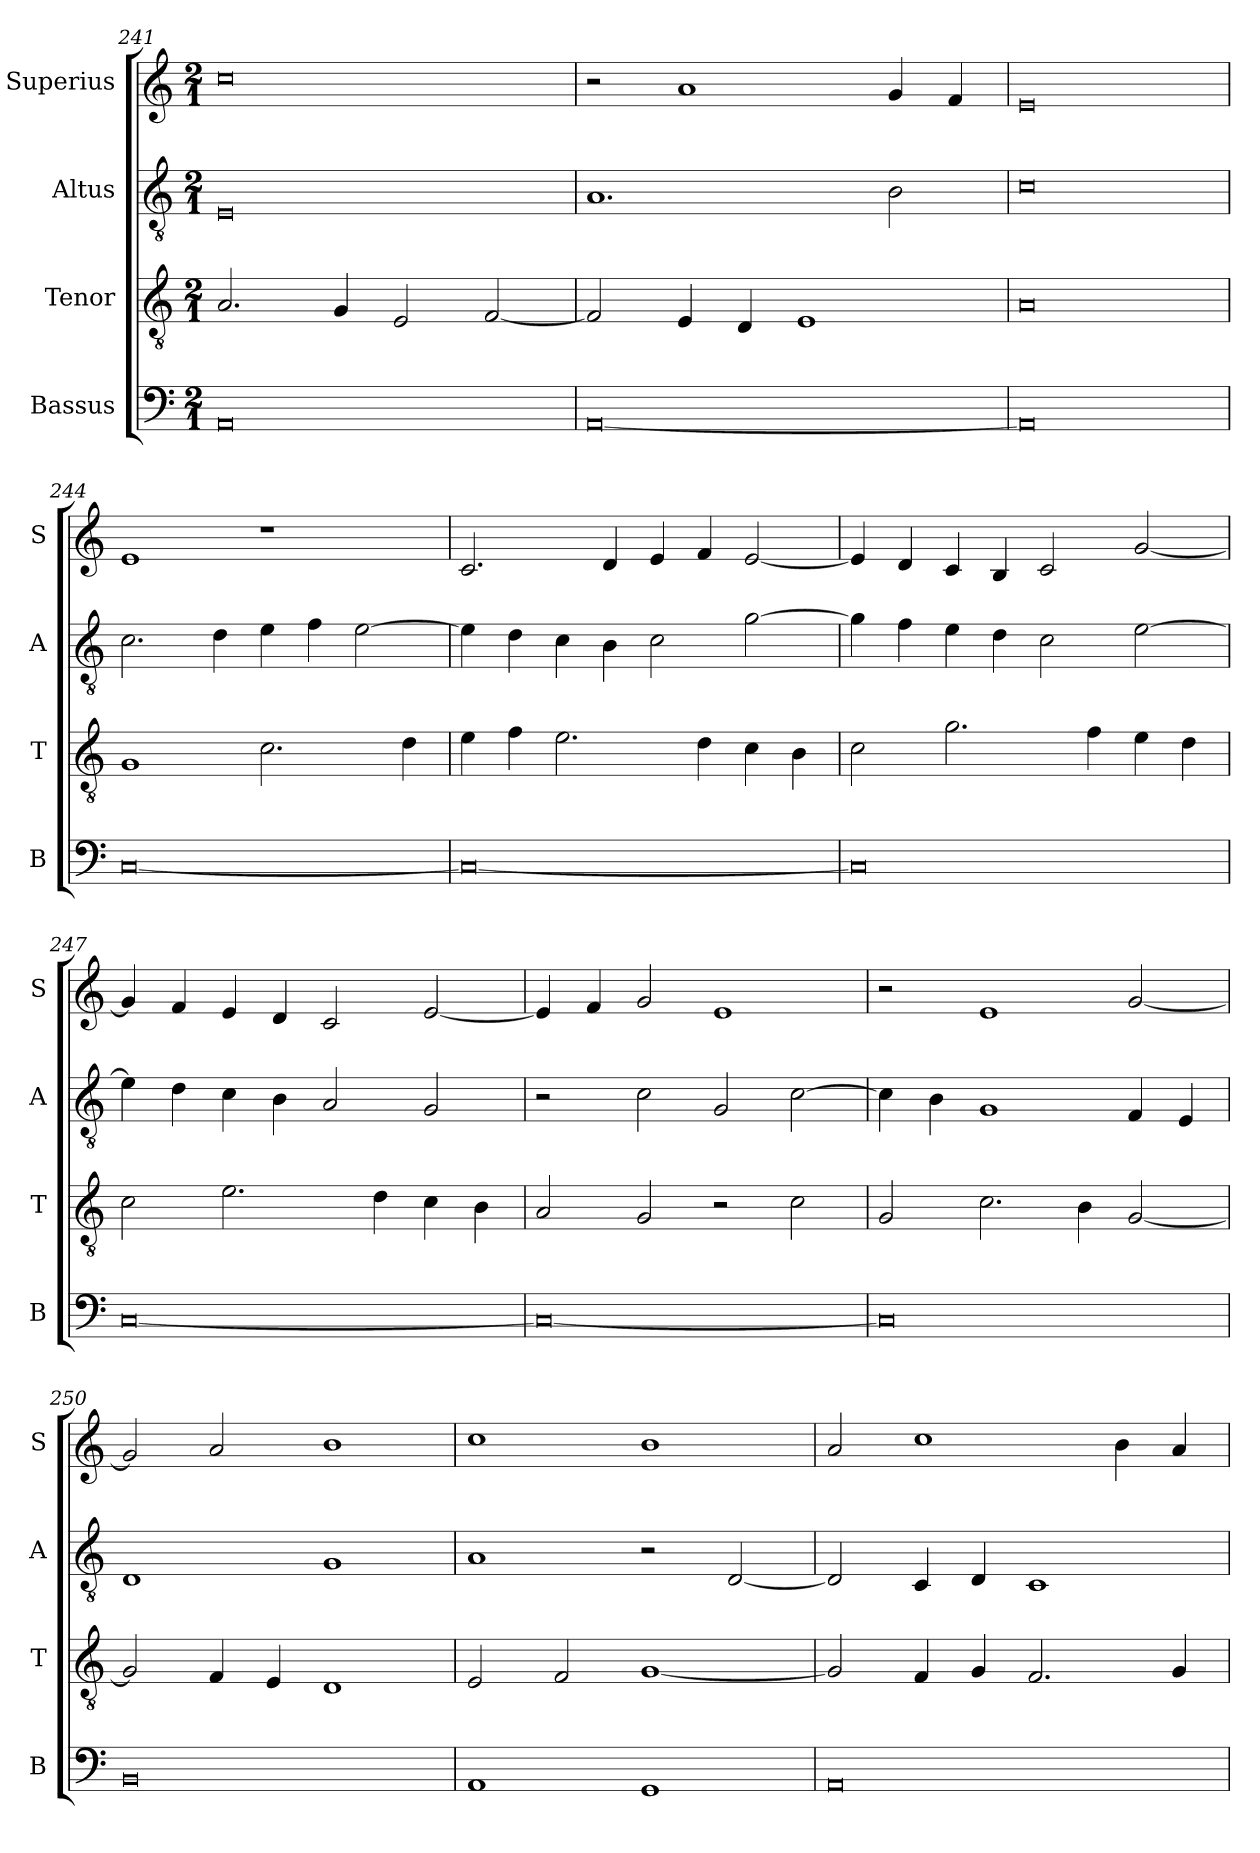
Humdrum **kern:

**kern	**kern	**kern	**kern
*part4	*part3	*part2	*part1
*staff4	*staff3	*staff2	*staff1
*I"Bassus	*I"Tenor	*I"Altus	*I"Superius
*I'B	*I'T	*I'A	*I'S
*clefF4	*clefGv2	*clefGv2	*clefG2
*k[]	*k[]	*k[]	*k[]
*M2/1	*M2/1	*M2/1	*M2/1
=241	=241	=241	=241
0AA	2.A	0E	0cc
.	4G	.	.
.	2E	.	.
.	[2F	.	.
=242	=242	=242	=242
[0AA	2F]	1.A	2r
.	4E	.	1a
.	4D	.	.
.	1E	.	.
.	.	2B	4g
.	.	.	4f
=243	=243	=243	=243
0AA]	0A	0c	0e
=244	=244	=244	=244
[0C	1G	2.c	1e
.	.	4d	.
.	2.c	4e	1r
.	.	4f	.
.	.	[2e	.
.	4d	.	.
=245	=245	=245	=245
0C_	4e	4e]	2.c
.	4f	4d	.
.	2.e	4c	.
.	.	4B	4d
.	.	2c	4e
.	4d	.	4f
.	4c	[2g	[2e
.	4B	.	.
=246	=246	=246	=246
0C]	2c	4g]	4e]
.	.	4f	4d
.	2.g	4e	4c
.	.	4d	4B
.	.	2c	2c
.	4f	.	.
.	4e	[2e	[2g
.	4d	.	.
=247	=247	=247	=247
[0C	2c	4e]	4g]
.	.	4d	4f
.	2.e	4c	4e
.	.	4B	4d
.	.	2A	2c
.	4d	.	.
.	4c	2G	[2e
.	4B	.	.
=248	=248	=248	=248
0C_	2A	2r	4e]
.	.	.	4f
.	2G	2c	2g
.	2r	2G	1e
.	2c	[2c	.
=249	=249	=249	=249
0C]	2G	4c]	2r
.	.	4B	.
.	2.c	1G	1e
.	4B	.	.
.	[2G	4F	[2g
.	.	4E	.
=250	=250	=250	=250
0BB	2G]	1D	2g]
.	4F	.	2a
.	4E	.	.
.	1D	1G	1b
=251	=251	=251	=251
1AA	2E	1A	1cc
.	2F	.	.
1GG	[1G	2r	1b
.	.	[2D	.
=252	=252	=252	=252
0AA	2G]	2D]	2a
.	4F	4C	1cc
.	4G	4D	.
.	2.F	1C	.
.	.	.	4b
.	4G	.	4a
=	=	=	=
*-	*-	*-	*-
